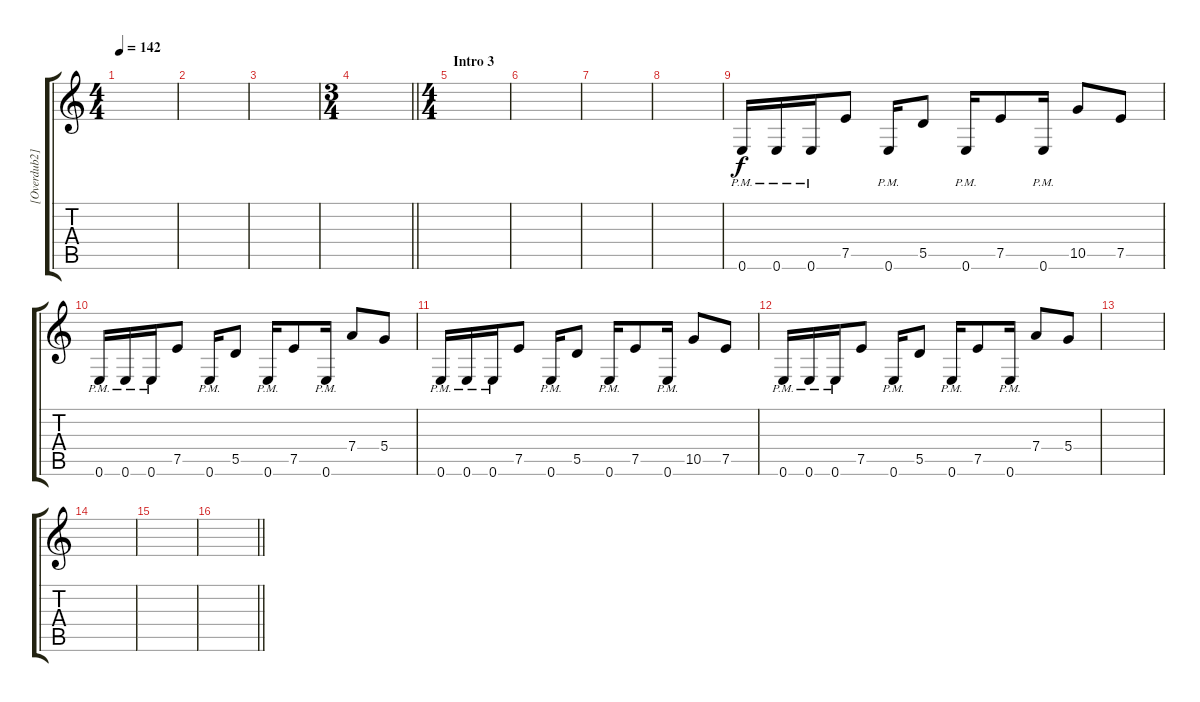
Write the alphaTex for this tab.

\track ("[Overdub2]" "[Overdub2]") {instrument distortionguitar}
\staff {score tabs}
\tuning (E4 B3 G3 D3 A2 E2) {hide}
\ts (4 4)
\tempo 142
\clef g2
\ks c
|
|
|
\ts (3 4)
\barLineRight lightlight
|
\ts (4 4)
\section ("" "Intro 3")
|
|
|
|
0.6{pm}.16 0.6{pm}.16 0.6{pm}.16 7.5.8 0.6{pm}.16 5.5.8 0.6{pm}.16 7.5.8 0.6{pm}.16 10.5.8 7.5.8 |
0.6{pm}.16 0.6{pm}.16 0.6{pm}.16 7.5.8 0.6{pm}.16 5.5.8 0.6{pm}.16 7.5.8 0.6{pm}.16 7.4.8 5.4.8 |
0.6{pm}.16 0.6{pm}.16 0.6{pm}.16 7.5.8 0.6{pm}.16 5.5.8 0.6{pm}.16 7.5.8 0.6{pm}.16 10.5.8 7.5.8 |
0.6{pm}.16 0.6{pm}.16 0.6{pm}.16 7.5.8 0.6{pm}.16 5.5.8 0.6{pm}.16 7.5.8 0.6{pm}.16 7.4.8 5.4.8 |
|
|
|
\barLineRight lightlight
